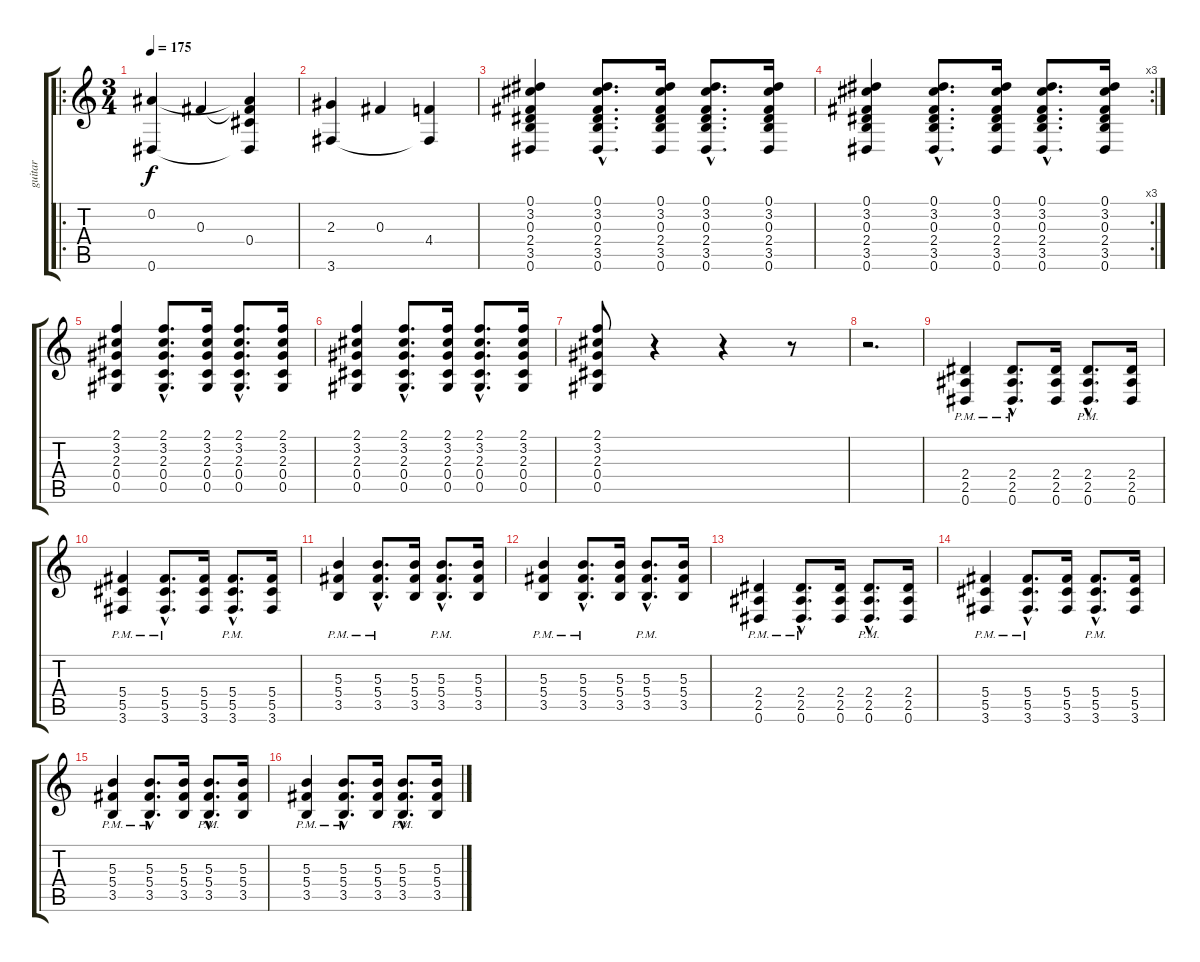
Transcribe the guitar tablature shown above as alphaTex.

\track ("guitar" "guitar") {instrument acousticguitarsteel}
\staff {score tabs}
\tuning (Eb4 Bb3 Gb3 Db3 Ab2 Eb2) {hide}
\ro
\ts (3 4)
\tempo 175
\clef g2
\ks c
(0.2 0.6).4{dy f instrument acousticguitarsteel} 0.3.4 (0.2{t} 0.3{t} 0.4 0.6{t}).4 |
(2.3 3.6).4 0.3.4 (4.4 3.6{t}).4 |
(0.1 3.2 0.3 2.4 3.5 0.6).4 (0.1{hac} 3.2{hac} 0.3{hac} 2.4{hac} 3.5{hac} 0.6{hac}).8{d} (0.1 3.2 0.3 2.4 3.5 0.6).16 (0.1{hac} 3.2{hac} 0.3{hac} 2.4{hac} 3.5{hac} 0.6{hac}).8{d} (0.1 3.2 0.3 2.4 3.5 0.6).16 |
\rc 3
(0.1 3.2 0.3 2.4 3.5 0.6).4 (0.1{hac} 3.2{hac} 0.3{hac} 2.4{hac} 3.5{hac} 0.6{hac}).8{d} (0.1 3.2 0.3 2.4 3.5 0.6).16 (0.1{hac} 3.2{hac} 0.3{hac} 2.4{hac} 3.5{hac} 0.6{hac}).8{d} (0.1 3.2 0.3 2.4 3.5 0.6).16 |
(2.1 3.2 2.3 0.4 0.5).4 (2.1{hac} 3.2{hac} 2.3{hac} 0.4{hac} 0.5{hac}).8{d} (2.1 3.2 2.3 0.4 0.5).16 (2.1{hac} 3.2{hac} 2.3{hac} 0.4{hac} 0.5{hac}).8{d} (2.1 3.2 2.3 0.4 0.5).16 |
(2.1 3.2 2.3 0.4 0.5).4 (2.1{hac} 3.2{hac} 2.3{hac} 0.4{hac} 0.5{hac}).8{d} (2.1 3.2 2.3 0.4 0.5).16 (2.1{hac} 3.2{hac} 2.3{hac} 0.4{hac} 0.5{hac}).8{d} (2.1 3.2 2.3 0.4 0.5).16 |
(2.1 3.2 2.3 0.4 0.5).8 r.4 r.4 r.8 |
r.2{d} |
(2.4{pm} 2.5{pm} 0.6{pm}).4 (2.4{hac pm} 2.5{hac pm} 0.6{hac pm}).8{d} (2.4 2.5 0.6).16 (2.4{hac pm} 2.5{hac pm} 0.6{hac pm}).8{d} (2.4 2.5 0.6).16 |
(5.4{pm} 5.5{pm} 3.6{pm}).4 (5.4{hac pm} 5.5{hac pm} 3.6{hac pm}).8{d} (5.4 5.5 3.6).16 (5.4{hac pm} 5.5{hac pm} 3.6{hac pm}).8{d} (5.4 5.5 3.6).16 |
(5.3{pm} 5.4{pm} 3.5{pm}).4 (5.3{hac pm} 5.4{hac pm} 3.5{hac pm}).8{d} (5.3 5.4 3.5).16 (5.3{hac pm} 5.4{hac pm} 3.5{hac pm}).8{d} (5.3 5.4 3.5).16 |
(5.3{pm} 5.4{pm} 3.5{pm}).4 (5.3{hac pm} 5.4{hac pm} 3.5{hac pm}).8{d} (5.3 5.4 3.5).16 (5.3{hac pm} 5.4{hac pm} 3.5{hac pm}).8{d} (5.3 5.4 3.5).16 |
(2.4{pm} 2.5{pm} 0.6{pm}).4 (2.4{hac pm} 2.5{hac pm} 0.6{hac pm}).8{d} (2.4 2.5 0.6).16 (2.4{hac pm} 2.5{hac pm} 0.6{hac pm}).8{d} (2.4 2.5 0.6).16 |
(5.4{pm} 5.5{pm} 3.6{pm}).4 (5.4{hac pm} 5.5{hac pm} 3.6{hac pm}).8{d} (5.4 5.5 3.6).16 (5.4{hac pm} 5.5{hac pm} 3.6{hac pm}).8{d} (5.4 5.5 3.6).16 |
(5.3{pm} 5.4{pm} 3.5{pm}).4 (5.3{hac pm} 5.4{hac pm} 3.5{hac pm}).8{d} (5.3 5.4 3.5).16 (5.3{hac pm} 5.4{hac pm} 3.5{hac pm}).8{d} (5.3 5.4 3.5).16 |
(5.3{pm} 5.4{pm} 3.5{pm}).4 (5.3{hac pm} 5.4{hac pm} 3.5{hac pm}).8{d} (5.3 5.4 3.5).16 (5.3{hac pm} 5.4{hac pm} 3.5{hac pm}).8{d} (5.3 5.4 3.5).16
